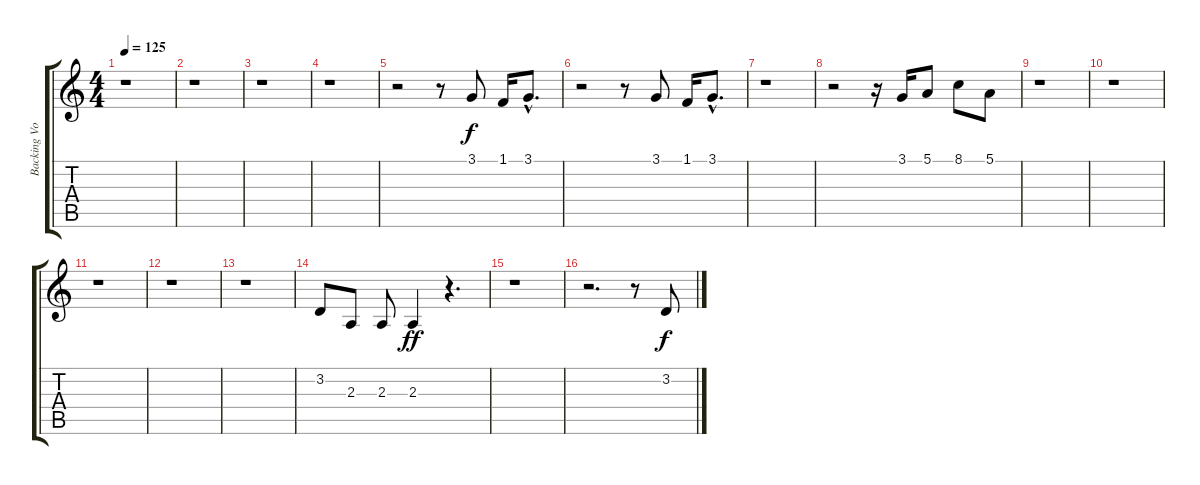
\track ("Backing Vocals" "Backing Vo") {instrument altosax}
\staff {score tabs}
\tuning (E4 B3 G3 D3 A2 E2) {hide}
\ts (4 4)
\tempo 125
\clef g2
\ks c
r.1{dy f} |
r.1 |
r.1 |
r.1 |
r.2 r.8 3.1.8 1.1.16 3.1{hac}.8{d} |
r.2 r.8 3.1.8 1.1.16 3.1{hac}.8{d} |
r.1 |
r.2 r.16 3.1.16 5.1.8 8.1.8 5.1.8 |
r.1 |
r.1 |
r.1 |
r.1 |
r.1 |
3.2.8 2.3.8 2.3.8 2.3.4{dy ff} r.4{d} |
r.1 |
r.2{d} r.8 3.2.8{dy f}
